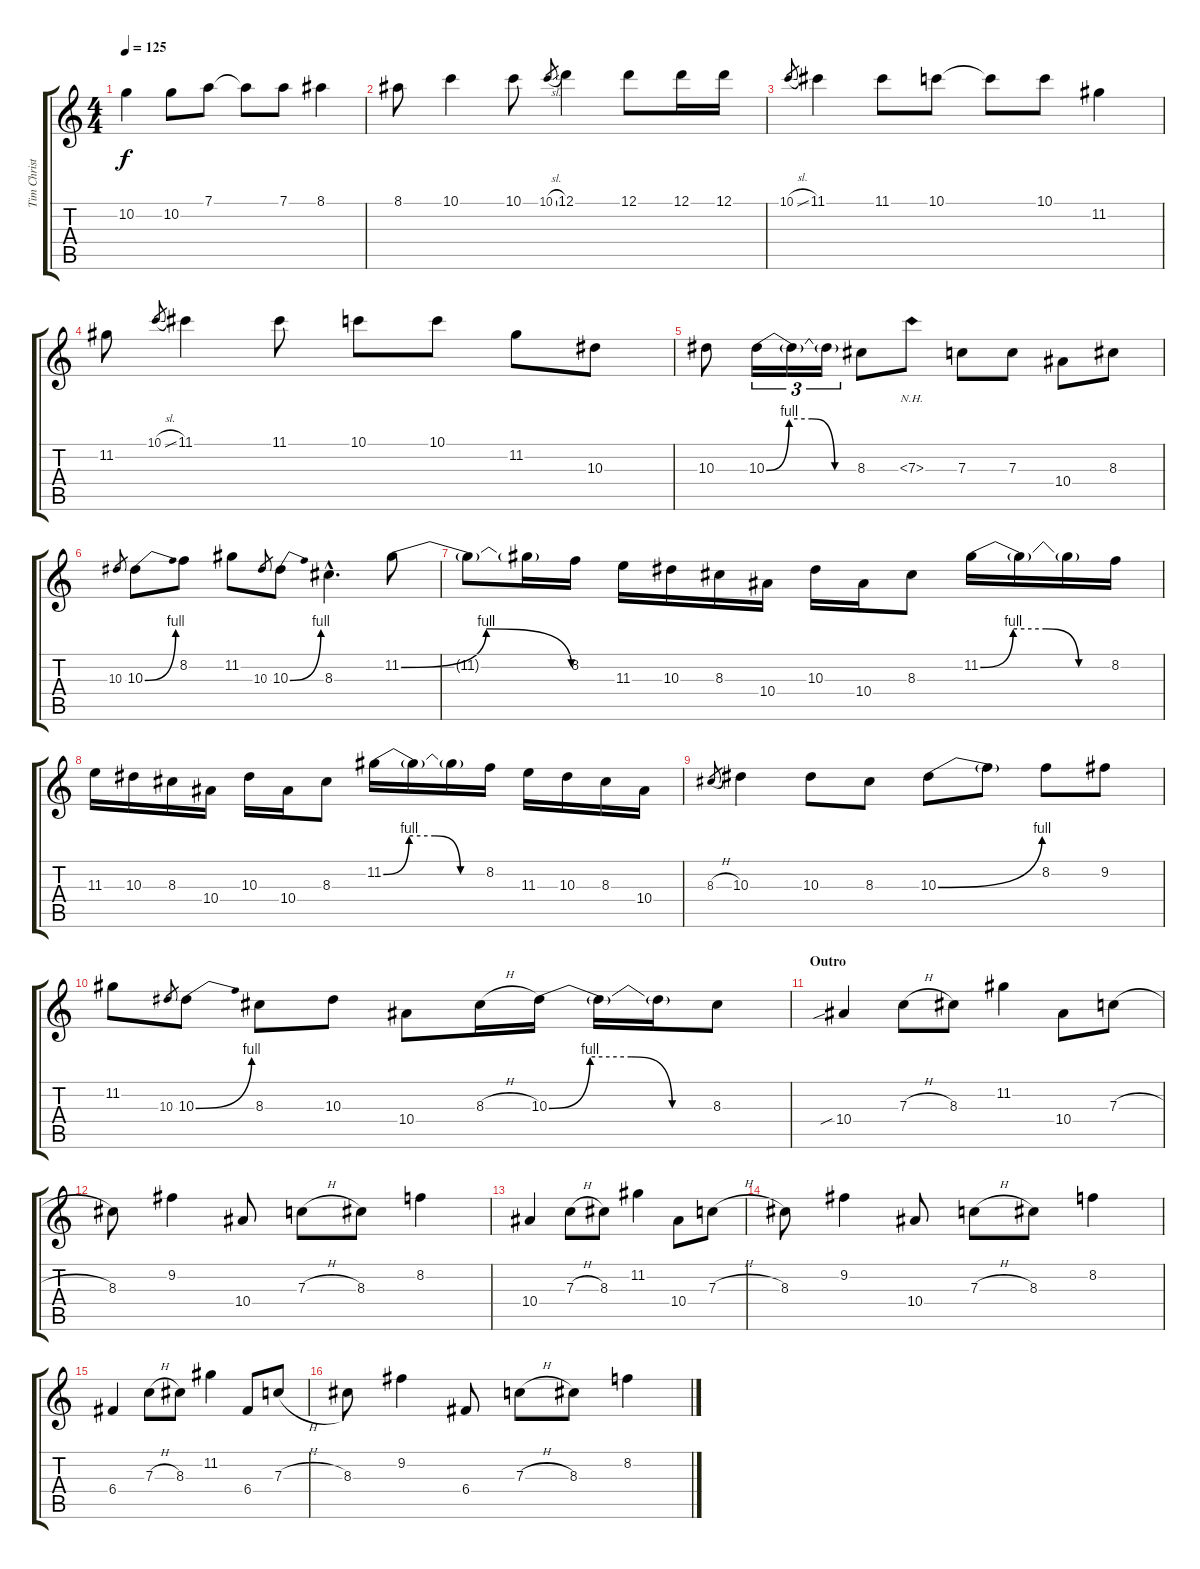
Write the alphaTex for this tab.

\track ("Tim Christensen - Guitar I" "Tim Christ") {instrument electricguitarjazz}
\staff {score tabs}
\tuning (D4 A3 F3 C3 G2 D2) {hide}
\ts (4 4)
\tempo 125
\clef g2
\ks c
10.2.4{dy f} 10.2.8 7.1.8 7.1{t}.8 7.1.8 8.1.4 |
8.1.8 10.1.4 10.1.8 10.1{sl}.8{gr} 12.1.4 12.1.8 12.1.16 12.1.16 |
10.1{sl}.8{gr} 11.1.4 11.1.8 10.1.8 10.1{t}.8 10.1.8 11.2.4 |
11.2.8 10.1{sl}.8{gr} 11.1.4 11.1.8 10.1.8 10.1.8 11.2.8 10.3.8 |
10.3.8 10.3{be (custom 0 0 15 4 30 4 45 0 60 0)}.16{tu (3 2)} 10.3{t}.16{tu (3 2)} 10.3{t}.16{tu (3 2)} 8.3.8 7.3{nh}.8 7.3.8 7.3.8 10.4.8 8.3.8 |
10.3.8{gr} 10.3{be (bend 0 0 60 4)}.8 8.2.8 11.2.8 10.3.8{gr} 10.3{be (bend 0 0 60 4)}.8 8.3{hac}.4{d} 11.2{be (bendrelease 0 0 30 4 50 4 60 0)}.8 |
11.2{t}.8 11.2{t}.16 8.2.16 11.3.16 10.3.16 8.3.16 10.4.16 10.3.16 10.4.16 8.3.8 11.2{be (custom 0 0 15 4 30 4 45 0 60 0)}.16 11.2{t}.16 11.2{t}.16 8.2.16 |
11.3.16 10.3.16 8.3.16 10.4.16 10.3.16 10.4.16 8.3.8 11.2{be (custom 0 0 15 4 30 4 45 0 60 0)}.16 11.2{t}.16 11.2{t}.16 8.2.16 11.3.16 10.3.16 8.3.16 10.4.16 |
8.3{h}.8{gr} 10.3.4 10.3.8 8.3.8 10.3{be (bend 0 0 60 4)}.8 10.3{t}.8 8.2.8 9.2.8 |
11.2.8 10.3.8{gr} 10.3{be (bend 0 0 60 4)}.8 8.3.8 10.3.8 10.4.8 8.3{h}.16 10.3{be (custom 0 0 15 4 30 4 45 0 60 0)}.16 10.3{t}.16 10.3{t}.16 8.3.8 |
\section ("" "Outro")
10.4{sib}.4 7.3{h}.8 8.3.8 11.2.4 10.4.8 7.3{h}.8 |
8.3.8 9.2.4 10.4.8 7.3{h}.8 8.3.8 8.2.4 |
10.4.4 7.3{h}.8 8.3.8 11.2.4 10.4.8 7.3{h}.8 |
8.3.8 9.2.4 10.4.8 7.3{h}.8 8.3.8 8.2.4 |
6.4.4 7.3{h}.8 8.3.8 11.2.4 6.4.8 7.3{h}.8 |
8.3.8 9.2.4 6.4.8 7.3{h}.8 8.3.8 8.2.4
